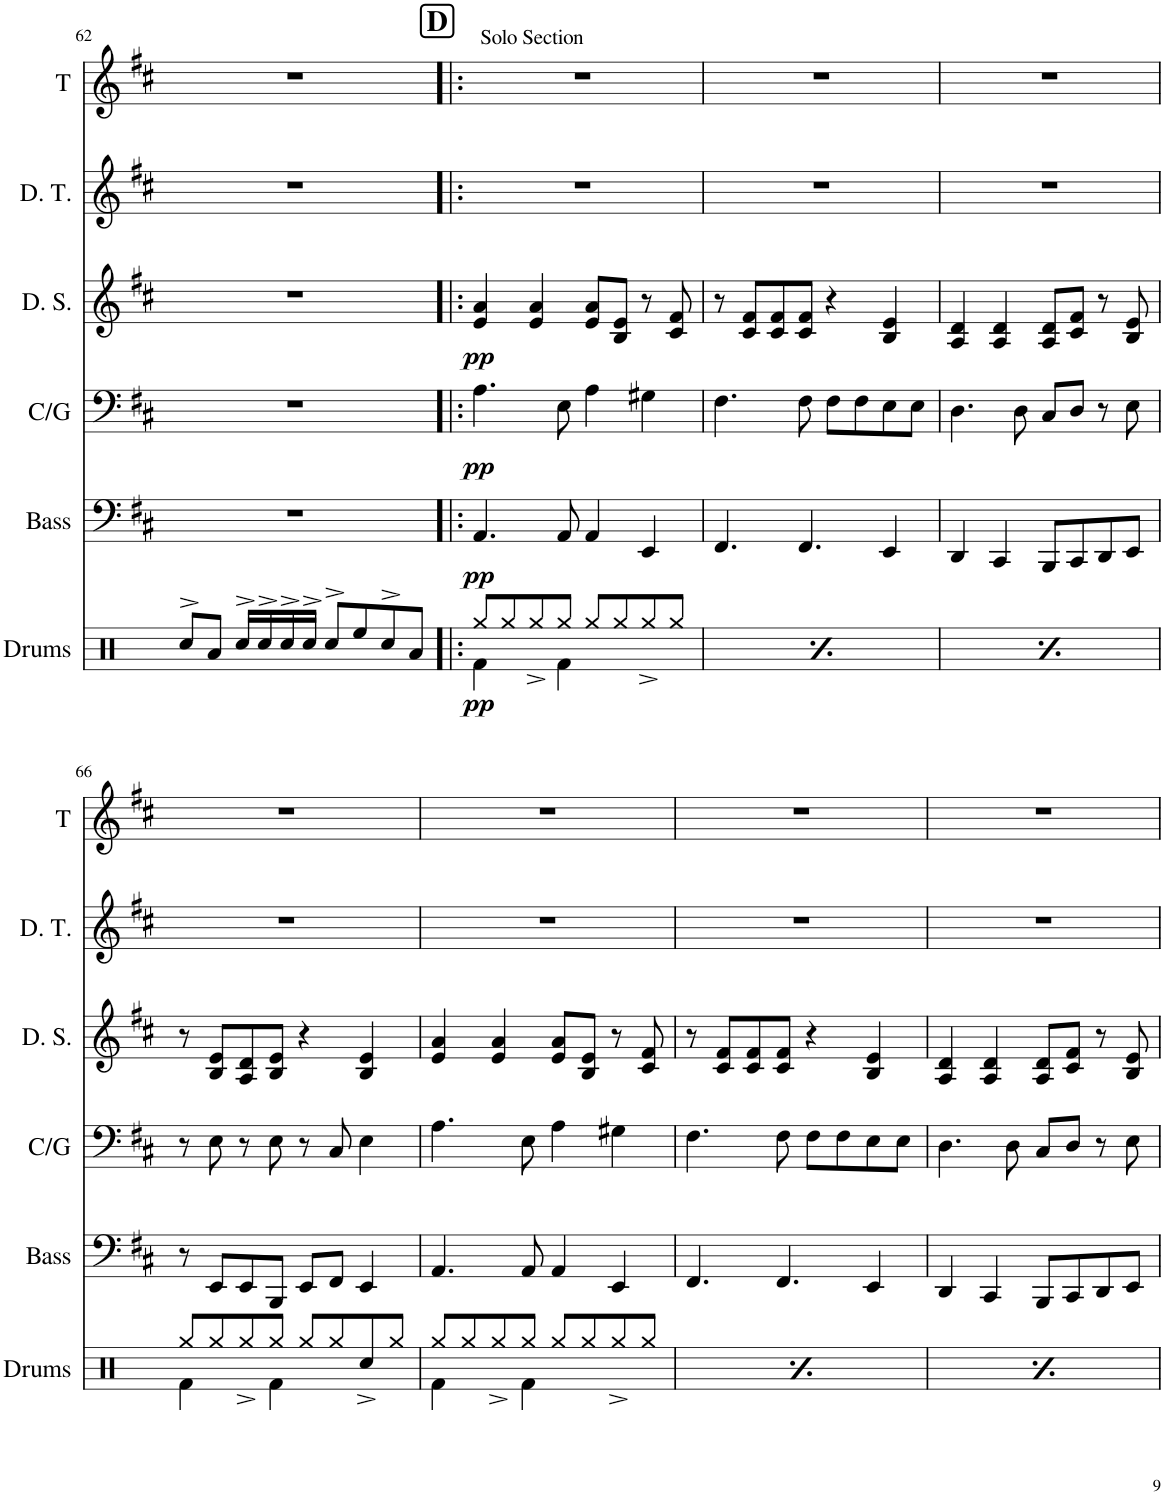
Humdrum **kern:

**kern	**dynam	**kern	**dynam	**kern	**dynam	**kern	**dynam	**kern	**kern
*part6	*part6	*part5	*part5	*part4	*part4	*part3	*part3	*part2	*part1
*staff6	*staff6	*staff5	*staff5	*staff4	*staff4	*staff3	*staff3	*staff2	*staff1
*I"Drum Set	*	*I"Bass	*	*I"Cello/Guitar	*	*I"Double Seconds	*	*I"Double Tenor	*I"Tenor
*I'Drums	*	*I'Bass	*	*I'C/G	*	*I'D. S.	*	*I'D. T.	*I'T
!!LO:PB:g=z
*clefX	*	*clefF4	*	*clefF4	*	*clefG2	*	*clefG2	*clefG2
*k[]	*	*k[f#c#]	*	*k[f#c#]	*	*k[f#c#]	*	*k[f#c#]	*k[f#c#]
*M4/4	*	*M4/4	*	*M4/4	*	*M4/4	*	*M4/4	*M4/4
=62	=62	=62	=62	=62	=62	=62	=62	=62	=62
8Rcc^>/L	.	1r	.	1r	.	1r	.	1r	1r
8Ra/J	.	.	.	.	.	.	.	.	.
16Rcc^>/LL	.	.	.	.	.	.	.	.	.
16Rcc^>/	.	.	.	.	.	.	.	.	.
16Rcc^>/	.	.	.	.	.	.	.	.	.
16Rcc^>/JJ	.	.	.	.	.	.	.	.	.
8Rcc^>/L	.	.	.	.	.	.	.	.	.
8Ree/	.	.	.	.	.	.	.	.	.
8Rcc^>/	.	.	.	.	.	.	.	.	.
8Ra/J	.	.	.	.	.	.	.	.	.
!!LO:REH:place=s1:a:B:cj:fs=14:t=D
=63!|:	=63!|:	=63!|:	=63!|:	=63!|:	=63!|:	=63!|:	=63!|:	=63!|:	=63!|:
*^	*	*	*	*	*	*	*	*	*
!	!	!	!	!	!	!	!	!	!	!LO:TX:a:t=Solo Section
!	!	!LO:DY:b	!	!LO:DY:b	!	!LO:DY:b	!	!LO:DY:b	!	!
8Rgg/L	4Rf\	pp	4.AA/	pp	4.A\	pp	4e/ 4a/	pp	1r	1r
8Rgg/	.	.	.	.	.	.	.	.	.	.
8Rgg^/	8ryy	.	.	.	.	.	4e/ 4a/	.	.	.
8Rgg/J	4Rf\	.	8AA/	.	8E\	.	.	.	.	.
8Rgg/L	.	.	4AA/	.	4A\	.	8e/ 8a/L	.	.	.
8Rgg/	4.ryy	.	.	.	.	.	8B/ 8e/J	.	.	.
8Rgg^/	.	.	4EE/	.	4G#X\	.	8r	.	.	.
8Rgg/J	.	.	.	.	.	.	8c#/ 8f#/	.	.	.
=64	=64	=64	=64	=64	=64	=64	=64	=64	=64	=64
!	!	!LO:DY:b	!	!	!	!	!	!	!	!
8Rgg/L	4Rf\	pp	4.FF#/	.	4.F#\	.	8r	.	1r	1r
8Rgg/	.	.	.	.	.	.	8c#/ 8f#/L	.	.	.
8Rgg^/	8ryy	.	.	.	.	.	8c#/ 8f#/	.	.	.
8Rgg/J	4Rf\	.	4.FF#/	.	8F#\	.	8c#/ 8f#/J	.	.	.
8Rgg/L	.	.	.	.	8F#\L	.	4r	.	.	.
8Rgg/	4.ryy	.	.	.	8F#\	.	.	.	.	.
8Rgg^/	.	.	4EE/	.	8E\	.	4B/ 4e/	.	.	.
8Rgg/J	.	.	.	.	8E\J	.	.	.	.	.
=65	=65	=65	=65	=65	=65	=65	=65	=65	=65	=65
!	!	!LO:DY:b	!	!	!	!	!	!	!	!
8Rgg/L	4Rf\	pp	4DD/	.	4.D\	.	4A/ 4d/	.	1r	1r
8Rgg/	.	.	.	.	.	.	.	.	.	.
8Rgg^/	8ryy	.	4CC#/	.	.	.	4A/ 4d/	.	.	.
8Rgg/J	4Rf\	.	.	.	8D\	.	.	.	.	.
8Rgg/L	.	.	8BBB/L	.	8C#/L	.	8A/ 8d/L	.	.	.
8Rgg/	4.ryy	.	8CC#/	.	8D/J	.	8c#/ 8f#/J	.	.	.
8Rgg^/	.	.	8DD/	.	8r	.	8r	.	.	.
8Rgg/J	.	.	8EE/J	.	8E\	.	8B/ 8e/	.	.	.
!!LO:LB:g=z
=66	=66	=66	=66	=66	=66	=66	=66	=66	=66	=66
8Rgg/L	4Rf\	.	8r	.	8r	.	8r	.	1r	1r
8Rgg/	.	.	8EE/L	.	8E\	.	8B/ 8e/L	.	.	.
8Rgg^/	8ryy	.	8EE/	.	8r	.	8A/ 8d/	.	.	.
8Rgg/J	4Rf\	.	8BBB/J	.	8E\	.	8B/ 8e/J	.	.	.
8Rgg/L	.	.	8EE/L	.	8r	.	4r	.	.	.
8Rgg/	4.ryy	.	8FF#/J	.	8C#/	.	.	.	.	.
8Rcc^/	.	.	4EE/	.	4E\	.	4B/ 4e/	.	.	.
8Rgg/J	.	.	.	.	.	.	.	.	.	.
=67	=67	=67	=67	=67	=67	=67	=67	=67	=67	=67
8Rgg/L	4Rf\	.	4.AA/	.	4.A\	.	4e/ 4a/	.	1r	1r
8Rgg/	.	.	.	.	.	.	.	.	.	.
8Rgg^/	8ryy	.	.	.	.	.	4e/ 4a/	.	.	.
8Rgg/J	4Rf\	.	8AA/	.	8E\	.	.	.	.	.
8Rgg/L	.	.	4AA/	.	4A\	.	8e/ 8a/L	.	.	.
8Rgg/	4.ryy	.	.	.	.	.	8B/ 8e/J	.	.	.
8Rgg^/	.	.	4EE/	.	4G#X\	.	8r	.	.	.
8Rgg/J	.	.	.	.	.	.	8c#/ 8f#/	.	.	.
=68	=68	=68	=68	=68	=68	=68	=68	=68	=68	=68
8Rgg/L	4Rf\	.	4.FF#/	.	4.F#\	.	8r	.	1r	1r
8Rgg/	.	.	.	.	.	.	8c#/ 8f#/L	.	.	.
8Rgg^/	8ryy	.	.	.	.	.	8c#/ 8f#/	.	.	.
8Rgg/J	4Rf\	.	4.FF#/	.	8F#\	.	8c#/ 8f#/J	.	.	.
8Rgg/L	.	.	.	.	8F#\L	.	4r	.	.	.
8Rgg/	4.ryy	.	.	.	8F#\	.	.	.	.	.
8Rgg^/	.	.	4EE/	.	8E\	.	4B/ 4e/	.	.	.
8Rgg/J	.	.	.	.	8E\J	.	.	.	.	.
=69	=69	=69	=69	=69	=69	=69	=69	=69	=69	=69
8Rgg/L	4Rf\	.	4DD/	.	4.D\	.	4A/ 4d/	.	1r	1r
8Rgg/	.	.	.	.	.	.	.	.	.	.
8Rgg^/	8ryy	.	4CC#/	.	.	.	4A/ 4d/	.	.	.
8Rgg/J	4Rf\	.	.	.	8D\	.	.	.	.	.
8Rgg/L	.	.	8BBB/L	.	8C#/L	.	8A/ 8d/L	.	.	.
8Rgg/	4.ryy	.	8CC#/	.	8D/J	.	8c#/ 8f#/J	.	.	.
8Rgg^/	.	.	8DD/	.	8r	.	8r	.	.	.
8Rgg/J	.	.	8EE/J	.	8E\	.	8B/ 8e/	.	.	.
*v	*v	*	*	*	*	*	*	*	*	*
=	=	=	=	=	=	=	=	=	=
*-	*-	*-	*-	*-	*-	*-	*-	*-	*-
